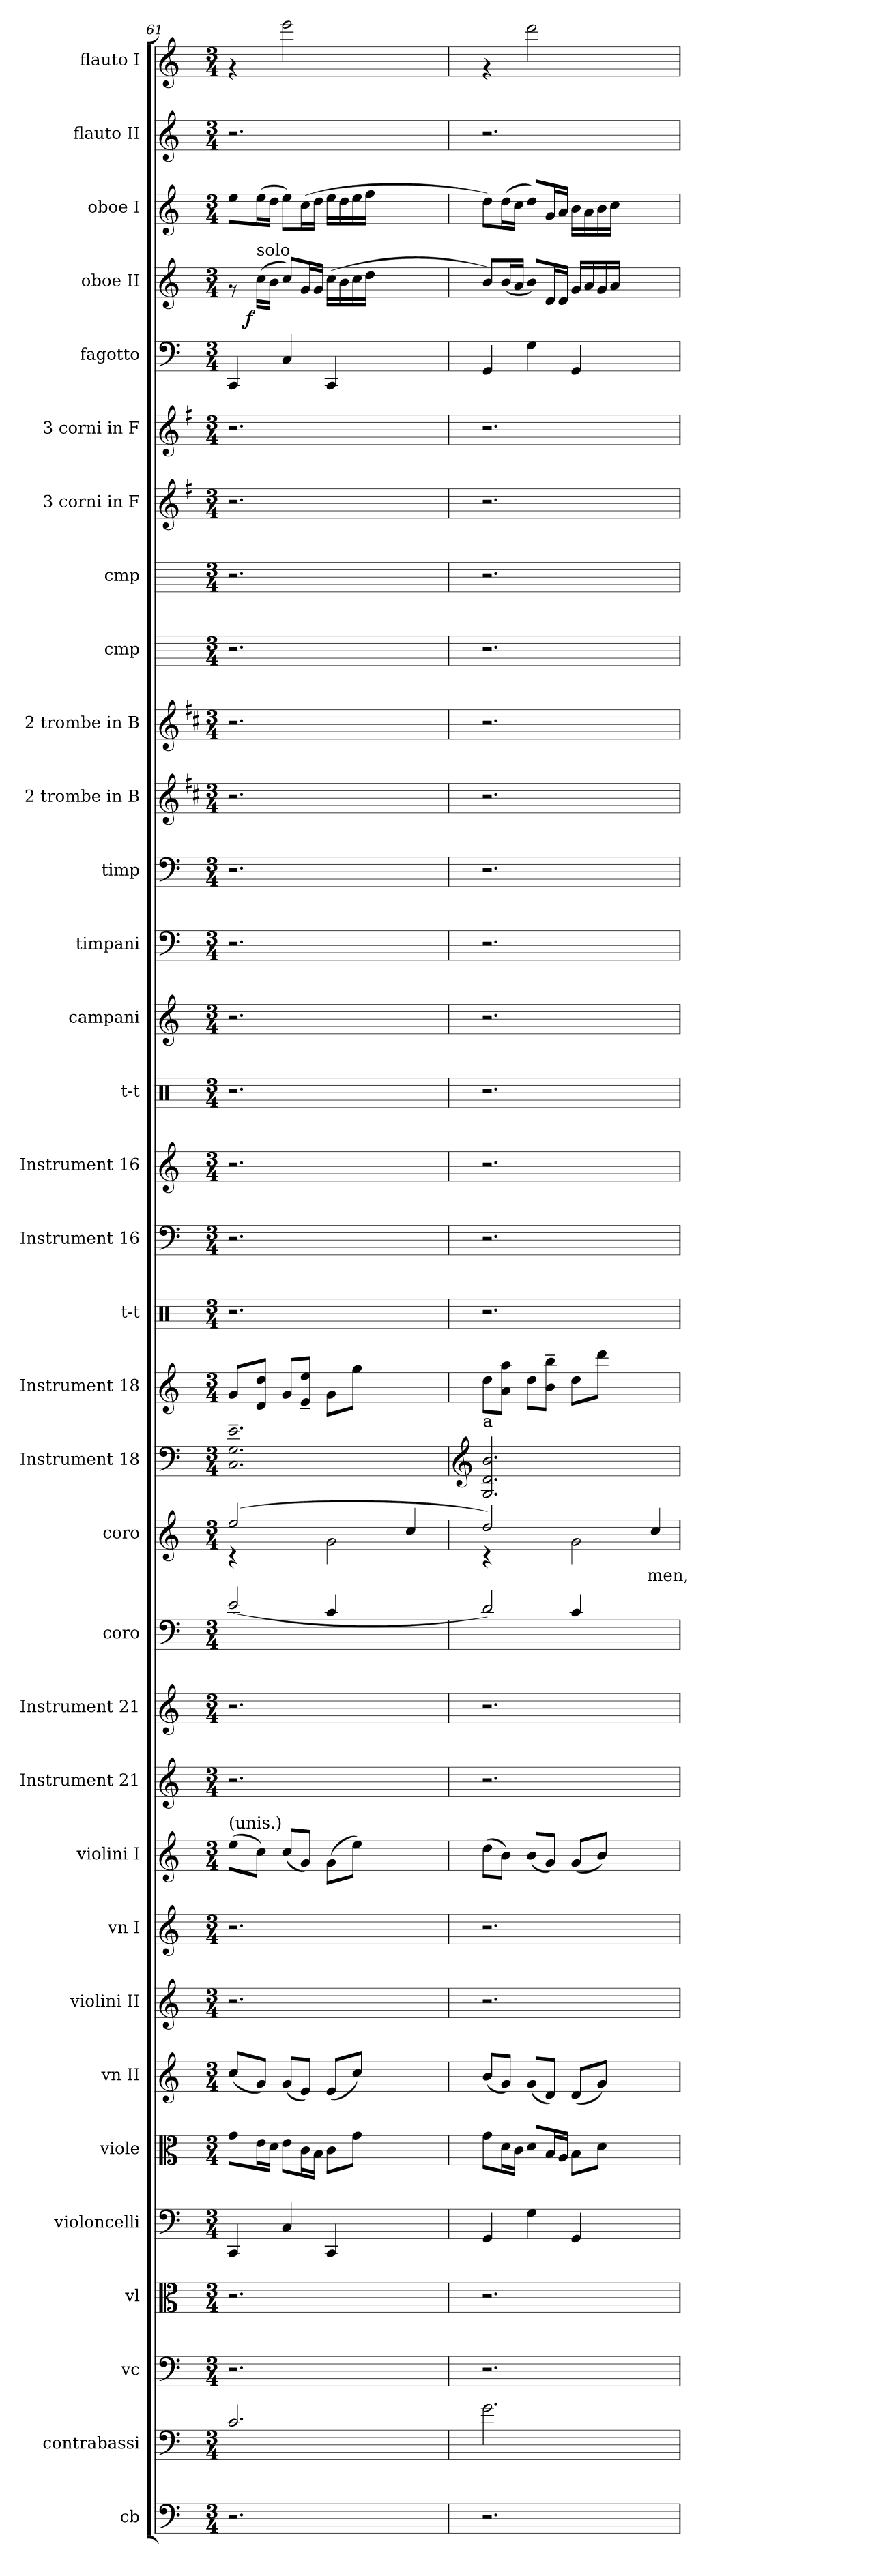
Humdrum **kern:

**kern	**kern	**kern	**kern	**kern	**kern	**kern	**kern	**kern	**kern	**kern	**kern	**kern	**text	**kern	**text	**kern	**kern	**kern	**kern	**kern	**kern	**kern	**kern	**kern	**kern	**kern	**kern	**kern	**kern	**kern	**kern	**kern	**dynam	**kern	**kern	**kern
*part34	*part33	*part32	*part31	*part30	*part29	*part28	*part27	*part26	*part25	*part24	*part23	*part22	*part22	*part21	*part21	*part20	*part19	*part18	*part17	*part16	*part15	*part14	*part13	*part12	*part11	*part10	*part9	*part8	*part7	*part6	*part5	*part4	*part4	*part3	*part2	*part1
*staff34	*staff33	*staff32	*staff31	*staff30	*staff29	*staff28	*staff27	*staff26	*staff25	*staff24	*staff23	*staff22	*staff22	*staff21	*staff21	*staff20	*staff19	*staff18	*staff17	*staff16	*staff15	*staff14	*staff13	*staff12	*staff11	*staff10	*staff9	*staff8	*staff7	*staff6	*staff5	*staff4	*staff4	*staff3	*staff2	*staff1
*I"cb	*I"contrabassi	*I"vc	*I"vl	*I"violoncelli	*I"viole	*I"vn II	*I"violini II	*I"vn I	*I"violini I	*I"Instrument 21	*I"Instrument 21	*I"coro	*	*I"coro	*	*I"Instrument 18	*I"Instrument 18	*I"t-t	*I"Instrument 16	*I"Instrument 16	*I"t-t	*I"campani	*I"timpani	*I"timp	*I"2 trombe  in B	*I"2 trombe  in B	*I"cmp	*I"cmp	*I"3 corni  in F	*I"3 corni  in F	*I"fagotto	*I"oboe II	*	*I"oboe I	*I"flauto II	*I"flauto I
*I'cb	*I'cb	*I'vc	*I'vl	*I'vc	*I'vl	*I'vn II	*I'vn II	*I'vn I	*I'vn I	*	*	*	*	*	*	*	*	*	*	*	*I't-t	*I'cmp	*I'timp	*I'timp	*	*	*	*	*	*	*I'fag	*I'ob II	*	*I'ob I	*I'fl II	*I'fl I
!!LO:PB:g=z
*clefF4	*clefF4	*clefF4	*clefC3	*clefF4	*clefC3	*clefG2	*clefG2	*clefG2	*clefG2	*clefG2	*clefG2	*clefF4	*	*clefG2	*	*clefF4	*clefG2	*clefX	*clefF4	*clefG2	*clefX	*clefG2	*clefF4	*clefF4	*clefG2	*clefG2	*	*	*clefG2	*clefG2	*clefF4	*clefG2	*	*clefG2	*clefG2	*clefG2
*	*ITrd7c12	*	*	*	*	*	*	*	*	*	*	*	*	*	*	*	*	*	*	*	*	*	*	*	*ITrd1c2	*ITrd1c2	*ITrd-3c-5	*ITrd1c2	*ITrd-3c-5	*ITrd-3c-5	*	*	*	*	*	*
*k[]	*k[]	*k[]	*k[]	*k[]	*k[]	*k[]	*k[]	*k[]	*k[]	*k[]	*k[]	*k[]	*	*k[]	*	*k[]	*k[]	*	*k[]	*k[]	*	*k[]	*k[]	*k[]	*k[]	*k[]	*k[b-]	*k[b-e-]	*k[]	*k[]	*k[]	*k[]	*	*k[]	*k[]	*k[]
*C:	*C:	*C:	*C:	*C:	*C:	*C:	*C:	*C:	*C:	*C:	*C:	*C:	*	*C:	*	*C:	*C:	*	*C:	*C:	*	*C:	*C:	*C:	*C:	*C:	*F:	*B-:	*C:	*C:	*C:	*C:	*	*C:	*C:	*C:
*M3/4	*M3/4	*M3/4	*M3/4	*M3/4	*M3/4	*M3/4	*M3/4	*M3/4	*M3/4	*M3/4	*M3/4	*M3/4	*	*M3/4	*	*M3/4	*M3/4	*M3/4	*M3/4	*M3/4	*M3/4	*M3/4	*M3/4	*M3/4	*M3/4	*M3/4	*M3/4	*M3/4	*M3/4	*M3/4	*M3/4	*M3/4	*	*M3/4	*M3/4	*M3/4
=61	=61	=61	=61	=61	=61	=61	=61	=61	=61	=61	=61	=61	=61	=61	=61	=61	=61	=61	=61	=61	=61	=61	=61	=61	=61	=61	=61	=61	=61	=61	=61	=61	=61	=61	=61	=61
!	!	!	!	!	!	!	!	!	!LO:TX:a:t=(unis.)	!	!	!	!	!	!	!	!	!	!	!	!	!	!	!	!	!	!	!	!	!	!	!	!	!	!	!
!	!	!	!	!	!	!	!	!	!	!	!	!	!LO:LY:b:cj	!	!	!	!	!	!	!	!	!	!	!	!	!	!	!	!	!	!	!	!	!	!	!
*	*	*	*	*	*	*	*	*	*	*	*	*	*	*^	*	*	*	*	*	*	*	*	*	*	*	*	*	*	*	*	*	*^	*	*	*	*
2.r	2.C/	2.r	2.r	4CC/	8g\L	(<8cc/L	2.r	2.r	(>8ee\L	2.r	2.r	(>2e/	.	(>2ee/	4rB	.	2.e\~> 2.C\~> 2.G\~>	8g/L	2.r	2.r	2.r	2.r	2.r	2.r	2.r	2.r	2.r	2.r	2.r	2.r	2.r	4CC/	8rf	16ryy	.	8ee\L	2.r	4rf
.	.	.	.	.	.	.	.	.	.	.	.	.	.	.	.	.	.	.	.	.	.	.	.	.	.	.	.	.	.	.	.	.	.	64ryy	.	.	.	.
!	!	!	!	!	!	!	!	!	!	!	!	!	!	!	!	!	!	!	!	!	!	!	!	!	!	!	!	!	!	!	!	!	!	!	!LO:DY:b	!	!	!
.	.	.	.	.	.	.	.	.	.	.	.	.	.	.	.	.	.	.	.	.	.	.	.	.	.	.	.	.	.	.	.	.	.	1ryy	f	.	.	.
!	!	!	!	!	!	!	!	!	!	!	!	!	!	!	!	!	!	!	!	!	!	!	!	!	!	!	!	!	!	!	!	!	!LO:TX:a:t=solo	!	!	!	!	!
.	.	.	.	.	16e\	8g/J)	.	.	8cc\J)	.	.	.	.	.	.	.	.	8d/ 8dd/J	.	.	.	.	.	.	.	.	.	.	.	.	.	.	(>16cc\L	.	.	(>16ee\	.	.
.	.	.	.	.	16d\J	.	.	.	.	.	.	.	.	.	.	.	.	.	.	.	.	.	.	.	.	.	.	.	.	.	.	.	16b\J	.	.	16dd\J	.	.
.	.	.	.	4C/	8e\L	(<8g/L	.	.	(<8cc/L	.	.	.	.	.	1ryy	.	.	8g/L	.	.	.	.	.	.	.	.	.	.	.	.	.	4C/	8cc/L)	.	.	8ee\L)	.	2eee\
.	.	.	.	.	16c\	8e/J)	.	.	8g/J)	.	.	.	.	.	.	.	.	8e/~> 8ee/~>J	.	.	.	.	.	.	.	.	.	.	.	.	.	.	16g/	.	.	(>16cc\	.	.
.	.	.	.	.	16B\J	.	.	.	.	.	.	.	.	.	.	.	.	.	.	.	.	.	.	.	.	.	.	.	.	.	.	.	16g/J	.	.	16dd\J	.	.
!	!	!	!	!	!	!	!	!	!	!	!	!	!LO:LY:b:cj	!	!	!	!	!	!	!	!	!	!	!	!	!	!	!	!	!	!	!	!	!	!	!	!	!
.	.	.	.	4CC/	8c\L	(<8e/L	.	.	(>8g\L	.	.	4c/	.	2g\	.	.	.	8g\L	.	.	.	.	.	.	.	.	.	.	.	.	.	4CC/	(>16cc\L	.	.	16ee\L	.	.
.	.	.	.	.	.	.	.	.	.	.	.	.	.	.	.	.	.	.	.	.	.	.	.	.	.	.	.	.	.	.	.	.	16b\	.	.	16dd\	.	.
.	.	.	.	.	8g\J	8cc/J)	.	.	8ee\J)	.	.	.	.	.	.	.	.	8gg\J	.	.	.	.	.	.	.	.	.	.	.	.	.	.	16cc\	.	.	16ee\	.	.
.	.	.	.	.	.	.	.	.	.	.	.	.	.	.	.	.	.	.	.	.	.	.	.	.	.	.	.	.	.	.	.	.	16dd\J	.	.	16ff\J	.	.
2ryy	2ryy	2ryy	2ryy	2ryy	2ryy	2ryy	2ryy	2ryy	2ryy	2ryy	2ryy	2ryy	.	.	.	.	2ryy	2ryy	2ryy	2ryy	2ryy	2ryy	2ryy	2ryy	2ryy	2ryy	2ryy	2ryy	2ryy	2ryy	2ryy	2ryy	2ryy	.	.	2ryy	2ryy	2ryy
!	!	!	!	!	!	!	!	!	!	!	!	!	!	!	!	!LO:LY:b:cj	!	!	!	!	!	!	!	!	!	!	!	!	!	!	!	!	!	!	!	!	!	!
.	.	.	.	.	.	.	.	.	.	.	.	.	.	4cc/	.	-	.	.	.	.	.	.	.	.	.	.	.	.	.	.	.	.	.	.	.	.	.	.
.	.	.	.	.	.	.	.	.	.	.	.	.	.	.	.	.	.	.	.	.	.	.	.	.	.	.	.	.	.	.	.	.	.	8ryy	.	.	.	.
.	.	.	.	.	.	.	.	.	.	.	.	.	.	.	.	.	.	.	.	.	.	.	.	.	.	.	.	.	.	.	.	.	.	32.ryy	.	.	.	.
*	*	*	*	*	*	*	*	*	*	*	*	*	*	*	*	*	*	*	*	*	*	*	*	*	*	*	*	*	*	*	*	*	*v	*v	*	*	*	*
=62	=62	=62	=62	=62	=62	=62	=62	=62	=62	=62	=62	=62	=62	=62	=62	=62	=62	=62	=62	=62	=62	=62	=62	=62	=62	=62	=62	=62	=62	=62	=62	=62	=62	=62	=62	=62	=62
*	*	*	*	*	*	*	*	*	*	*	*	*	*	*	*	*	*clefG2	*	*	*	*	*	*	*	*	*	*	*	*	*	*	*	*	*	*	*	*
*	*	*	*	*	*	*	*	*	*	*	*	*	*	*	*	*	*	*	*	*	*	*	*	*	*	*	*	*	*	*	*	*	*^	*	*	*	*
!	!	!	!	!	!	!	!	!	!	!	!	!	!	!	!	!	!	!LO:TX:b:t=a	!	!	!	!	!	!	!	!	!	!	!	!	!	!	!	!	!	!	!	!
!	!	!	!	!	!	!	!	!	!	!	!	!	!LO:LY:b:cj	!	!	!	!	!	!	!	!	!	!	!	!	!	!	!	!	!	!	!	!	!	!	!	!	!
*	*	*	*	*	*	*	*	*	*	*	*	*	*	*	*	*	*	*	*	*	*	*	*	*	*	*	*	*	*	*	*	*	*v	*v	*	*	*	*
2.r	2.G\	2.r	2.r	4GG/	8g\L	(<8b/L	2.r	2.r	(>8dd\L	2.r	2.r	2d/)	.	2dd/)	4rB	.	2.b/ 2.d/ 2.G/	8dd\L	2.r	2.r	2.r	2.r	2.r	2.r	2.r	2.r	2.r	2.r	2.r	2.r	2.r	4GG/	8b/L)	.	8dd\L)	2.r	4rf
.	.	.	.	.	16d\	8g/J)	.	.	8b\J)	.	.	.	.	.	.	.	.	8aa\ 8a\J	.	.	.	.	.	.	.	.	.	.	.	.	.	.	(<16b/	.	(>16dd\	.	.
.	.	.	.	.	16c\J	.	.	.	.	.	.	.	.	.	.	.	.	.	.	.	.	.	.	.	.	.	.	.	.	.	.	.	16a/J	.	16cc\J	.	.
.	.	.	.	4G\	8d/L	(<8g/L	.	.	(<8b/L	.	.	.	.	.	1ryy	.	.	8dd\L	.	.	.	.	.	.	.	.	.	.	.	.	.	4G\	8b/L)	.	8dd/L)	.	2ddd\
.	.	.	.	.	16B/	8d/J)	.	.	8g/J)	.	.	.	.	.	.	.	.	8b\~> 8bb\~>J	.	.	.	.	.	.	.	.	.	.	.	.	.	.	16d/	.	16g/	.	.
.	.	.	.	.	16A/J	.	.	.	.	.	.	.	.	.	.	.	.	.	.	.	.	.	.	.	.	.	.	.	.	.	.	.	16d/J	.	16a/J	.	.
!	!	!	!	!	!	!	!	!	!	!	!	!	!LO:LY:b:cj	!	!	!	!	!	!	!	!	!	!	!	!	!	!	!	!	!	!	!	!	!	!	!	!
.	.	.	.	4GG/	8B\L	(<8d/L	.	.	(<8g/L	.	.	4c/	.	2g\	.	.	.	8dd\L	.	.	.	.	.	.	.	.	.	.	.	.	.	4GG/	16g/L	.	16b\L	.	.
.	.	.	.	.	.	.	.	.	.	.	.	.	.	.	.	.	.	.	.	.	.	.	.	.	.	.	.	.	.	.	.	.	16a/	.	16a\	.	.
.	.	.	.	.	8d\J	8g/J)	.	.	8b/J)	.	.	.	.	.	.	.	.	8ddd\J	.	.	.	.	.	.	.	.	.	.	.	.	.	.	16g/	.	16b\	.	.
.	.	.	.	.	.	.	.	.	.	.	.	.	.	.	.	.	.	.	.	.	.	.	.	.	.	.	.	.	.	.	.	.	16a/J	.	16cc\J	.	.
2ryy	2ryy	2ryy	2ryy	2ryy	2ryy	2ryy	2ryy	2ryy	2ryy	2ryy	2ryy	2ryy	.	.	.	.	2ryy	2ryy	2ryy	2ryy	2ryy	2ryy	2ryy	2ryy	2ryy	2ryy	2ryy	2ryy	2ryy	2ryy	2ryy	2ryy	2ryy	.	2ryy	2ryy	2ryy
!	!	!	!	!	!	!	!	!	!	!	!	!	!	!	!	!LO:LY:b:cj	!	!	!	!	!	!	!	!	!	!	!	!	!	!	!	!	!	!	!	!	!
.	.	.	.	.	.	.	.	.	.	.	.	.	.	4cc/	.	-men,	.	.	.	.	.	.	.	.	.	.	.	.	.	.	.	.	.	.	.	.	.
*	*	*	*	*	*	*	*	*	*	*	*	*	*	*v	*v	*	*	*	*	*	*	*	*	*	*	*	*	*	*	*	*	*	*	*	*	*	*
=	=	=	=	=	=	=	=	=	=	=	=	=	=	=	=	=	=	=	=	=	=	=	=	=	=	=	=	=	=	=	=	=	=	=	=	=
*-	*-	*-	*-	*-	*-	*-	*-	*-	*-	*-	*-	*-	*-	*-	*-	*-	*-	*-	*-	*-	*-	*-	*-	*-	*-	*-	*-	*-	*-	*-	*-	*-	*-	*-	*-	*-
